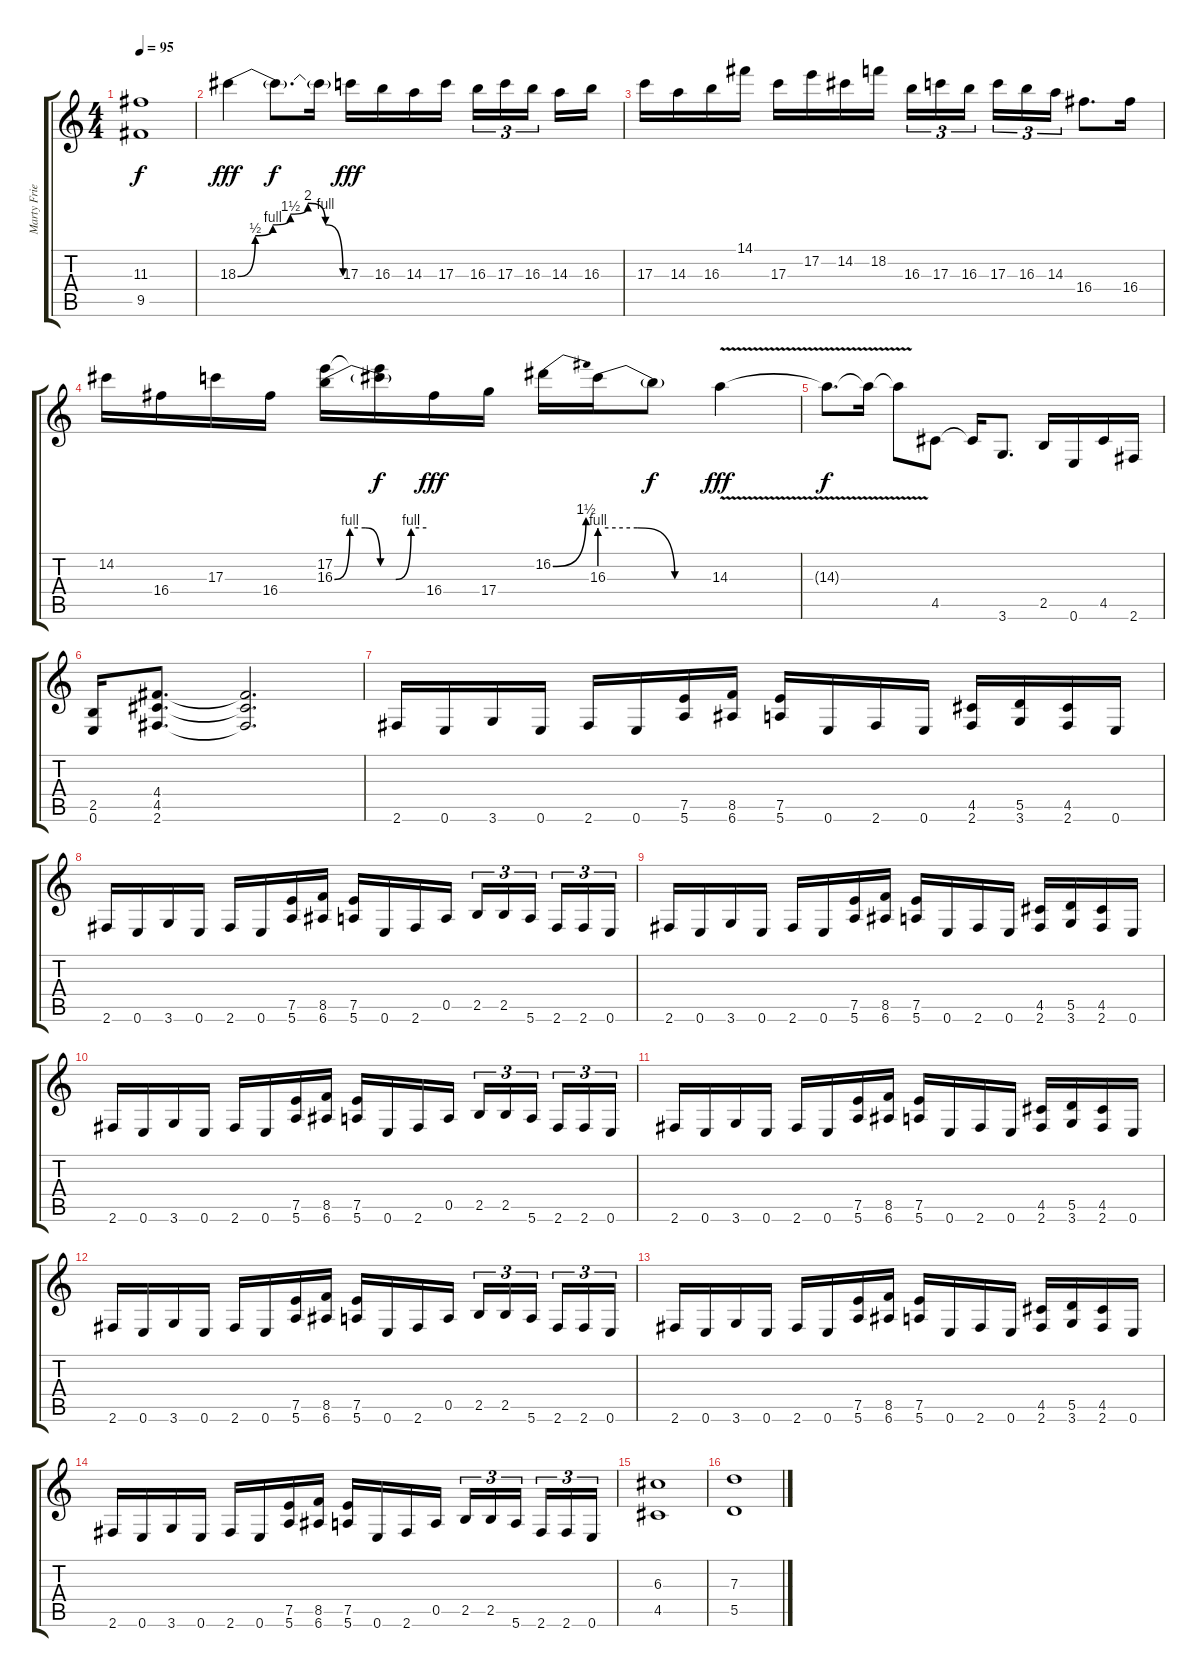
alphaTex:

\track ("Marty Friedman" "Marty Frie") {instrument distortionguitar}
\staff {score tabs}
\tuning (E4 B3 G3 D3 A2 E2) {hide}
\ts (4 4)
\tempo 95
\clef g2
\ks c
(11.3 9.5).1{dy f} |
18.3{be (custom 0 0 10 2 20 4 30 6 40 8 50 4 60 0)}.4{dy fff} 18.3{t}.8{d dy f} 18.3{t}.16 17.3.16{dy fff} 16.3.16 14.3.16 17.3.16 16.3.16{tu (3 2)} 17.3.16{tu (3 2)} 16.3.16{tu (3 2)} 14.3.16 16.3.16 |
17.3.16 14.3.16 16.3.16 14.1.16 17.3.16 17.2.16 14.2.16 18.2.16 16.3.16{tu (3 2)} 17.3.16{tu (3 2)} 16.3.16{tu (3 2)} 17.3.16{tu (3 2)} 16.3.16{tu (3 2)} 14.3.16{tu (3 2)} 16.4.8{d} 16.4.16 |
14.2.16 16.4.16 17.3.16 16.4.16 (17.2 16.3{be (custom 0 0 10 4 20 4 30 0 40 0 50 4 60 4)}).16 (17.2{t} 16.3{t}).16{dy f} 16.4.16{dy fff} 17.4.16 16.2{be (bend 0 0 60 6)}.16 16.3{be (custom 0 4 20 4 40 0 60 0)}.16 16.3{t}.8{dy f} 14.3{v}.4{dy fff} |
14.3{v t}.8{d dy f} 14.3{t}.16 14.3{v t}.8 4.5.8 4.5{t}.16 3.6.8{d} 2.5.16 0.6.16 4.5.16 2.6.16 |
(2.5 0.6).16 (4.4 4.5 2.6).8{d} (4.4{t} 4.5{t} 2.6{t}).2{d} |
2.6.16 0.6.16 3.6.16 0.6.16 2.6.16 0.6.16 (7.5 5.6).16 (8.5 6.6).16 (7.5 5.6).16 0.6.16 2.6.16 0.6.16 (4.5 2.6).16 (5.5 3.6).16 (4.5 2.6).16 0.6.16 |
2.6.16 0.6.16 3.6.16 0.6.16 2.6.16 0.6.16 (7.5 5.6).16 (8.5 6.6).16 (7.5 5.6).16 0.6.16 2.6.16 0.5.16 2.5.16{tu (3 2)} 2.5.16{tu (3 2)} 5.6.16{tu (3 2)} 2.6.16{tu (3 2)} 2.6.16{tu (3 2)} 0.6.16{tu (3 2)} |
2.6.16 0.6.16 3.6.16 0.6.16 2.6.16 0.6.16 (7.5 5.6).16 (8.5 6.6).16 (7.5 5.6).16 0.6.16 2.6.16 0.6.16 (4.5 2.6).16 (5.5 3.6).16 (4.5 2.6).16 0.6.16 |
2.6.16 0.6.16 3.6.16 0.6.16 2.6.16 0.6.16 (7.5 5.6).16 (8.5 6.6).16 (7.5 5.6).16 0.6.16 2.6.16 0.5.16 2.5.16{tu (3 2)} 2.5.16{tu (3 2)} 5.6.16{tu (3 2)} 2.6.16{tu (3 2)} 2.6.16{tu (3 2)} 0.6.16{tu (3 2)} |
2.6.16 0.6.16 3.6.16 0.6.16 2.6.16 0.6.16 (7.5 5.6).16 (8.5 6.6).16 (7.5 5.6).16 0.6.16 2.6.16 0.6.16 (4.5 2.6).16 (5.5 3.6).16 (4.5 2.6).16 0.6.16 |
2.6.16 0.6.16 3.6.16 0.6.16 2.6.16 0.6.16 (7.5 5.6).16 (8.5 6.6).16 (7.5 5.6).16 0.6.16 2.6.16 0.5.16 2.5.16{tu (3 2)} 2.5.16{tu (3 2)} 5.6.16{tu (3 2)} 2.6.16{tu (3 2)} 2.6.16{tu (3 2)} 0.6.16{tu (3 2)} |
2.6.16 0.6.16 3.6.16 0.6.16 2.6.16 0.6.16 (7.5 5.6).16 (8.5 6.6).16 (7.5 5.6).16 0.6.16 2.6.16 0.6.16 (4.5 2.6).16 (5.5 3.6).16 (4.5 2.6).16 0.6.16 |
2.6.16 0.6.16 3.6.16 0.6.16 2.6.16 0.6.16 (7.5 5.6).16 (8.5 6.6).16 (7.5 5.6).16 0.6.16 2.6.16 0.5.16 2.5.16{tu (3 2)} 2.5.16{tu (3 2)} 5.6.16{tu (3 2)} 2.6.16{tu (3 2)} 2.6.16{tu (3 2)} 0.6.16{tu (3 2)} |
(6.3 4.5).1 |
(7.3 5.5).1
